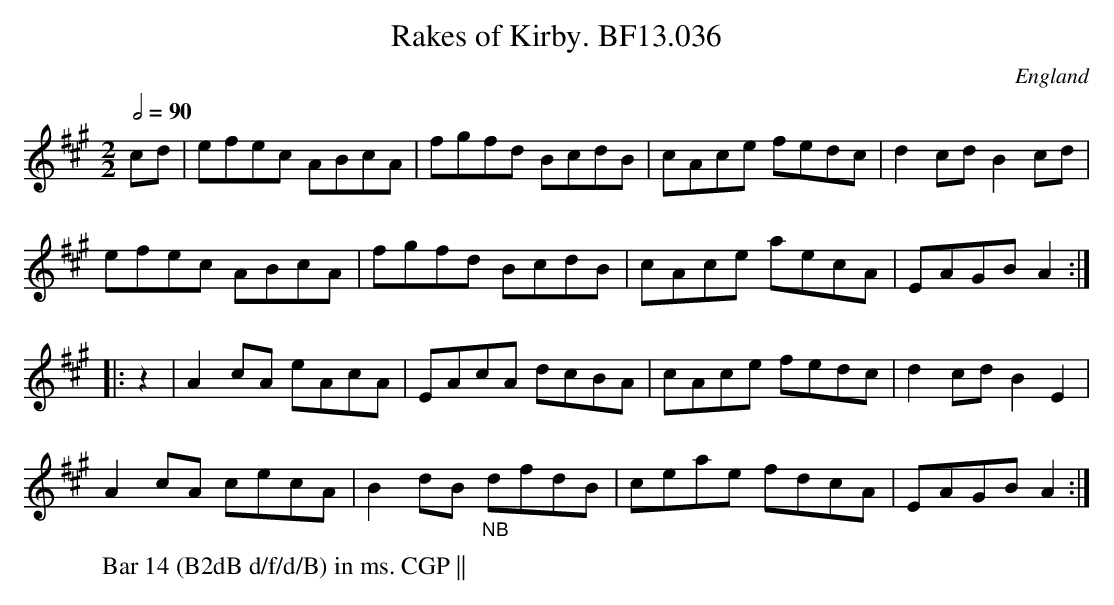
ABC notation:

X:1
T:Rakes of Kirby. BF13.036
M:2/2
L:1/8
Q:1/2=90
O:England
K:A major
cd|efec ABcA|fgfd BcdB|cAce fedc|d2cdB2cd|!
efec ABcA|fgfd BcdB|cAce aecA|EAGBA2:|!
|:z2|A2cA eAcA|EAcA dcBA|cAce fedc|d2cdB2E2|!
A2cA cecA|B2dB "_NB"dfdB|ceae fdcA|EAGBA2:|
W:Bar 14 (B2dB d/f/d/B) in ms. CGP ||
